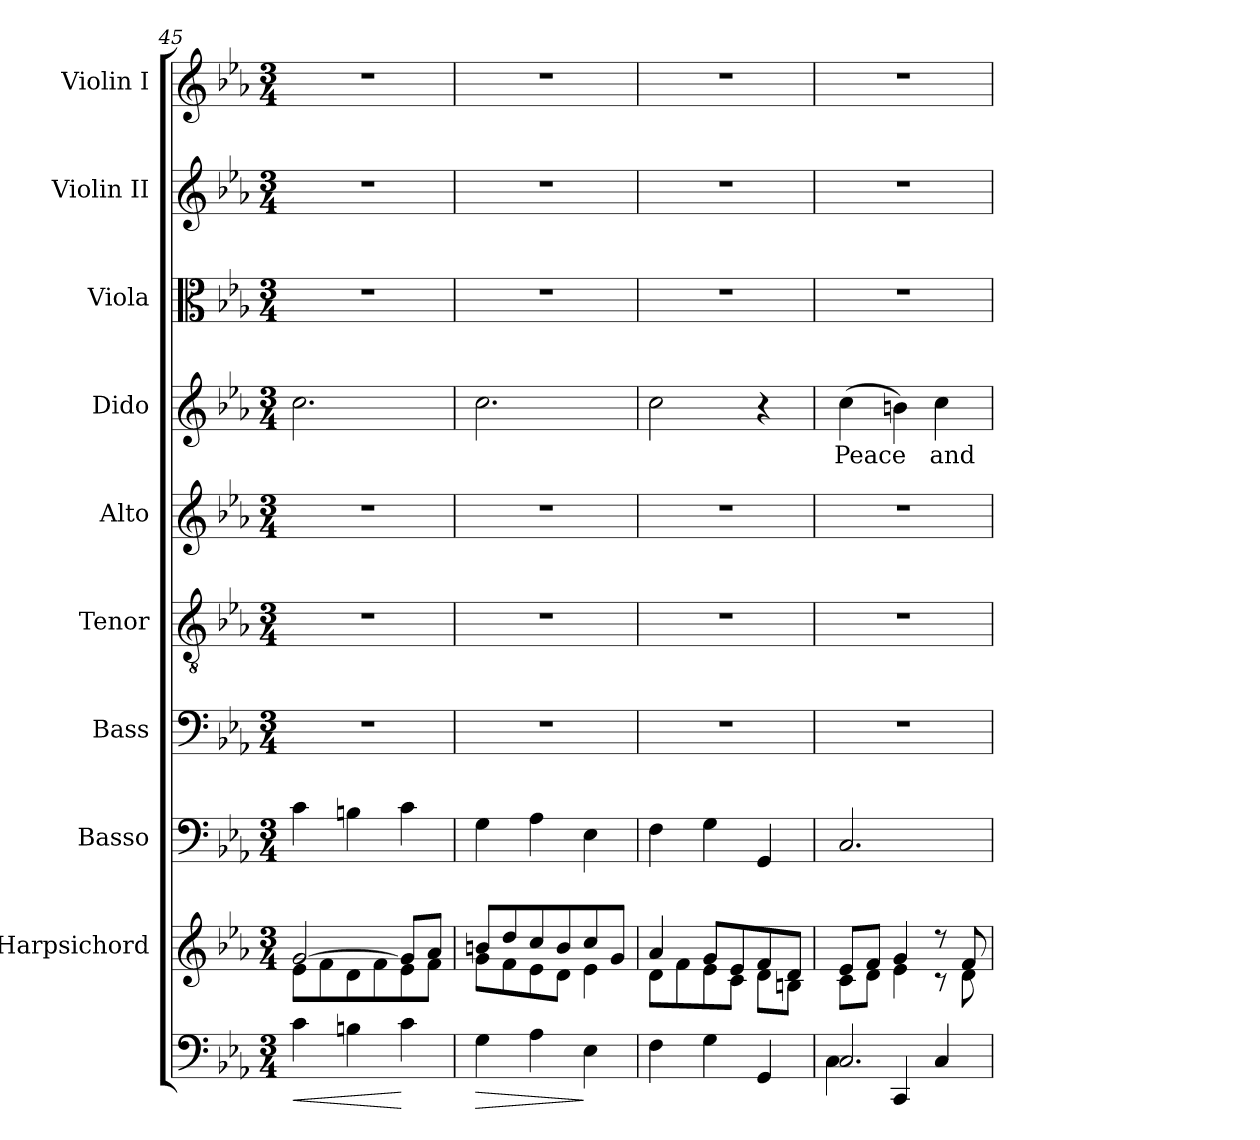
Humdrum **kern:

**kern	**dynam	**kern	**kern	**kern	**kern	**kern	**kern	**text	**kern	**kern	**kern
*part10	*part10	*part9	*part8	*part7	*part6	*part5	*part4	*part4	*part3	*part2	*part1
*staff10	*staff10	*staff9	*staff8	*staff7	*staff6	*staff5	*staff4	*staff4	*staff3	*staff2	*staff1
*	*	*I"Harpsichord	*I"Basso	*I"Bass	*I"Tenor	*I"Alto	*I"Dido	*	*I"Viola	*I"Violin II	*I"Violin I
*	*	*	*	*I'B.	*I'T.	*I'A.	*	*	*I'Viola	*I'Vln. II	*I'Vln. I
*clefF4	*	*clefG2	*clefF4	*clefF4	*clefGv2	*clefG2	*clefG2	*	*clefC3	*clefG2	*clefG2
*	*	*	*	*	*ITrd7c12	*	*	*	*	*	*
*k[b-e-a-]	*	*k[b-e-a-]	*k[b-e-a-]	*k[b-e-a-]	*k[b-e-a-]	*k[b-e-a-]	*k[b-e-a-]	*	*k[b-e-a-]	*k[b-e-a-]	*k[b-e-a-]
*E-:	*	*E-:	*E-:	*E-:	*E-:	*E-:	*E-:	*	*E-:	*E-:	*E-:
*M3/4	*	*M3/4	*M3/4	*M3/4	*M3/4	*M3/4	*M3/4	*	*M3/4	*M3/4	*M3/4
=45	=45	=45	=45	=45	=45	=45	=45	=45	=45	=45	=45
!	!LO:HP:b	!	!	!LO:N:vis=1	!LO:N:vis=1	!LO:N:vis=1	!	!	!LO:N:vis=1	!LO:N:vis=1	!LO:N:vis=1
*	*	*^	*	*	*	*	*	*	*	*	*
4ci\	<	[2gi/	8e-i\L	4ci\	2.r	2.r	2.r	2.cci\	.	2.r	2.r	2.r
.	.	.	8fi\	.	.	.	.	.	.	.	.	.
4Bni\	.	.	8di\	4Bni\	.	.	.	.	.	.	.	.
.	.	.	8fi\	.	.	.	.	.	.	.	.	.
4ci\	[	8gi/L]	8e-i\	4ci\	.	.	.	.	.	.	.	.
.	.	8a-i/J	8fi\J	.	.	.	.	.	.	.	.	.
=46	=46	=46	=46	=46	=46	=46	=46	=46	=46	=46	=46	=46
!	!LO:HP:b	!	!	!	!LO:N:vis=1	!LO:N:vis=1	!LO:N:vis=1	!	!	!LO:N:vis=1	!LO:N:vis=1	!LO:N:vis=1
4Gi\	>	8bni/L	8gi\L	4Gi\	2.r	2.r	2.r	2.cci\	.	2.r	2.r	2.r
.	.	8ddi/	8fi\	.	.	.	.	.	.	.	.	.
4A-i\	.	8cci/	8e-i\	4A-i\	.	.	.	.	.	.	.	.
.	.	8bi/	8di\J	.	.	.	.	.	.	.	.	.
4E-i\	]	8cci/	4e-i\	4E-i\	.	.	.	.	.	.	.	.
.	.	8gi/J	.	.	.	.	.	.	.	.	.	.
=47	=47	=47	=47	=47	=47	=47	=47	=47	=47	=47	=47	=47
!	!	!	!	!	!LO:N:vis=1	!LO:N:vis=1	!LO:N:vis=1	!	!	!LO:N:vis=1	!LO:N:vis=1	!LO:N:vis=1
4Fi\	.	4a-i/	8di\L	4Fi\	2.r	2.r	2.r	2cci\	.	2.r	2.r	2.r
.	.	.	8fi\	.	.	.	.	.	.	.	.	.
4Gi\	.	8gi/L	8e-i\	4Gi\	.	.	.	.	.	.	.	.
.	.	8e-i/	8ci\J	.	.	.	.	.	.	.	.	.
4GGi/	.	8fi/	8di\L	4GGi/	.	.	.	4r	.	.	.	.
.	.	8di/J	8Bni\J	.	.	.	.	.	.	.	.	.
=48	=48	=48	=48	=48	=48	=48	=48	=48	=48	=48	=48	=48
*^	*	*	*	*	*	*	*	*	*	*	*	*
!	!	!	!	!	!	!LO:N:vis=1	!LO:N:vis=1	!LO:N:vis=1	!	!	!	!	!
!	!	!	!	!	!	!	!	!	!	!LO:LY:b:color=#000000	!LO:N:vis=1	!LO:N:vis=1	!LO:N:vis=1
2.Ci/	4Ci\	.	8e-i/L	8ci\L	2.Ci/	2.r	2.r	2.r	(4cci\	Peace	2.r	2.r	2.r
.	.	.	8fi/J	8di\J	.	.	.	.	.	.	.	.	.
.	4CCi/	.	4gi/	4e-i\	.	.	.	.	4bni\)	.	.	.	.
!	!	!	!	!	!	!	!	!	!	!LO:LY:b:color=#000000	!	!	!
.	4Ci/	.	8r	8r	.	.	.	.	4cci\	and	.	.	.
.	.	.	8fi/	8di\	.	.	.	.	.	.	.	.	.
*v	*v	*	*	*	*	*	*	*	*	*	*	*	*
*	*	*v	*v	*	*	*	*	*	*	*	*	*
=	=	=	=	=	=	=	=	=	=	=	=
*-	*-	*-	*-	*-	*-	*-	*-	*-	*-	*-	*-
